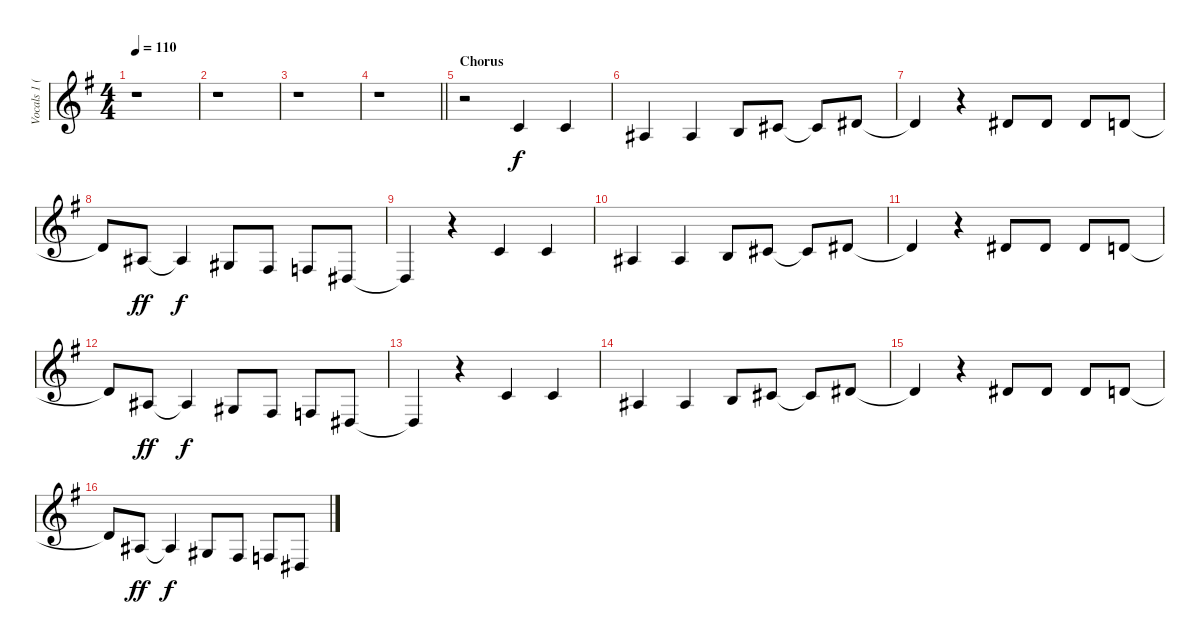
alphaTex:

\track ("Vocals 1 (Layne)" "Vocals 1 (") {instrument oboe}
\staff {score}
\tuning (Eb4 Bb3 Gb3 Db3 Ab2 Eb2) {hide}
\ts (4 4)
\tempo 110
\clef g2
\ks g
r.1{dy f} |
r.1 |
r.1 |
\barLineRight lightlight
r.1 |
\section ("" "Chorus")
r.2 11.4.4 11.4.4 |
9.4.4 9.4.4 5.3.8 7.3.8 7.3{t}.8 9.3.8 |
9.3{t}.4 r.4 9.3.8 9.3.8 9.3.8 8.3.8 |
8.3{t}.8 9.4.8{dy ff} 9.4{t}.4{dy f} 7.4.8 5.4.8 4.4.8 7.5.8 |
7.5{t}.4 r.4 11.4.4 11.4.4 |
9.4.4 9.4.4 5.3.8 7.3.8 7.3{t}.8 9.3.8 |
9.3{t}.4 r.4 9.3.8 9.3.8 9.3.8 8.3.8 |
8.3{t}.8 9.4.8{dy ff} 9.4{t}.4{dy f} 7.4.8 5.4.8 4.4.8 7.5.8 |
7.5{t}.4 r.4 11.4.4 11.4.4 |
9.4.4 9.4.4 5.3.8 7.3.8 7.3{t}.8 9.3.8 |
9.3{t}.4 r.4 9.3.8 9.3.8 9.3.8 8.3.8 |
8.3{t}.8 9.4.8{dy ff} 9.4{t}.4{dy f} 7.4.8 5.4.8 4.4.8 7.5.8
